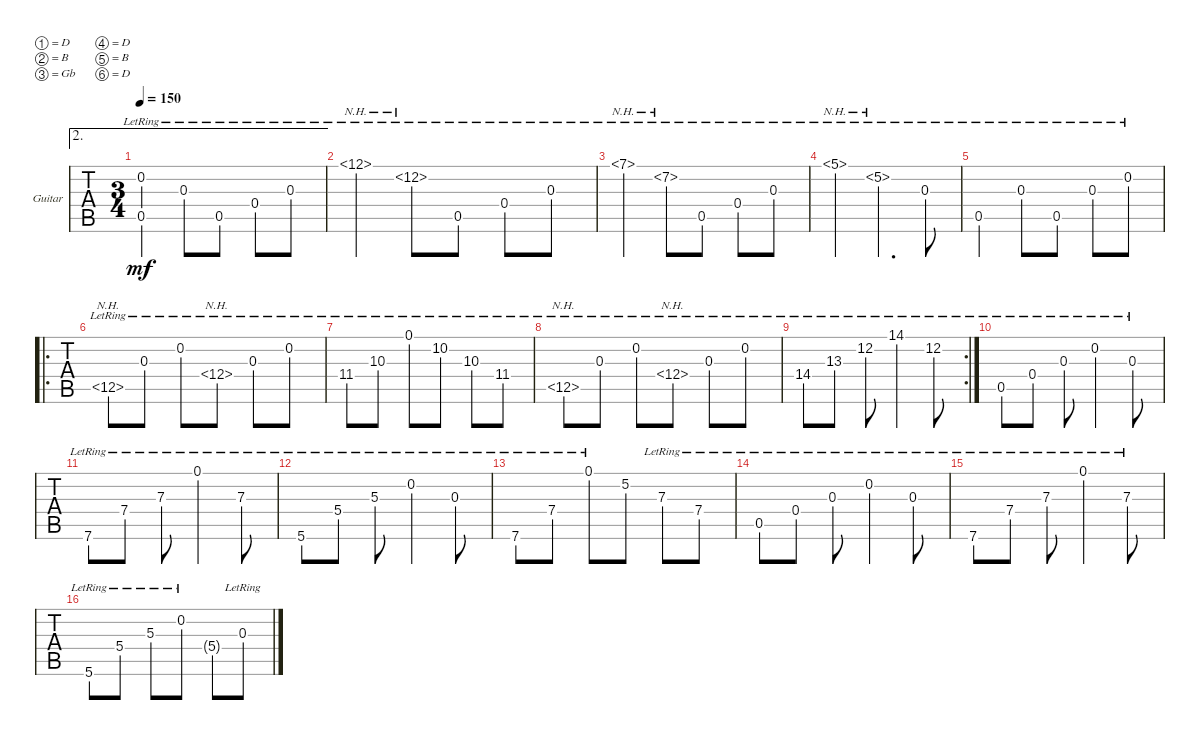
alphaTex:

\defaultSystemsLayout 4
\bracketExtendMode groupsimilarinstruments
\firstSystemTrackNameOrientation horizontal
\otherSystemsTrackNameOrientation horizontal
\track ("Guitar" "Guitar") {instrument electricguitarclean}
\staff {tabs}
\tuning (D4 B3 Gb3 D3 B2 D2)
\ae 2
\ts (3 4)
\tempo 150
\clef g2
\ks d
(0.5{lr} 0.2{lr}).4{dy mf} 0.3{lr}.8 0.5{lr}.8 0.4{lr}.8 0.3{lr}.8 |
12.1{nh lr}.4 12.2{nh lr}.8 0.5{lr}.8 0.4{lr}.8 0.3{lr}.8 |
7.1{nh lr}.4 7.2{nh lr}.8 0.5{lr}.8 0.4{lr}.8 0.3{lr}.8 |
5.1{nh lr}.4 5.2{nh lr}.4{d} 0.3{lr}.8 |
0.5{lr}.4 0.3{lr}.8 0.5{lr}.8 0.3{lr}.8 0.2{lr}.8 |
\ro
12.5{nh lr}.8 0.3{lr}.8 0.2{lr}.8 12.4{nh lr}.8 0.3{lr}.8 0.2{lr}.8 |
11.4{lr}.8 10.3{lr}.8 0.1{lr}.8 10.2{lr}.8 10.3{lr}.8 11.4{lr}.8 |
12.5{nh lr}.8 0.3{lr}.8 0.2{lr}.8 12.4{nh lr}.8 0.3{lr}.8 0.2{lr}.8 |
\rc 2
14.4{lr}.8 13.3{lr}.8 12.2{lr}.8 14.1{lr}.4 12.2{lr}.8 |
0.5{lr}.8 0.4{lr}.8 0.3{lr}.8 0.2{lr}.4 0.3{lr}.8 |
7.6{lr}.8 7.4{lr}.8 7.3{lr}.8 0.1{lr}.4 7.3{lr}.8 |
5.6{lr}.8 5.4{lr}.8 5.3{lr}.8 0.2{lr}.4 0.3{lr}.8 |
7.6{lr}.8 7.4{lr}.8 0.1{lr}.8 5.2.8 7.3{lr}.8 7.4{lr}.8 |
0.5{lr}.8 0.4{lr}.8 0.3{lr}.8 0.2{lr}.4 0.3{lr}.8 |
7.6{lr}.8 7.4{lr}.8 7.3{lr}.8 0.1{lr}.4 7.3{lr}.8 |
5.6{lr}.8 5.4{lr}.8 5.3{lr}.8 0.2{lr}.8 5.4{g}.8 0.3{lr}.8
